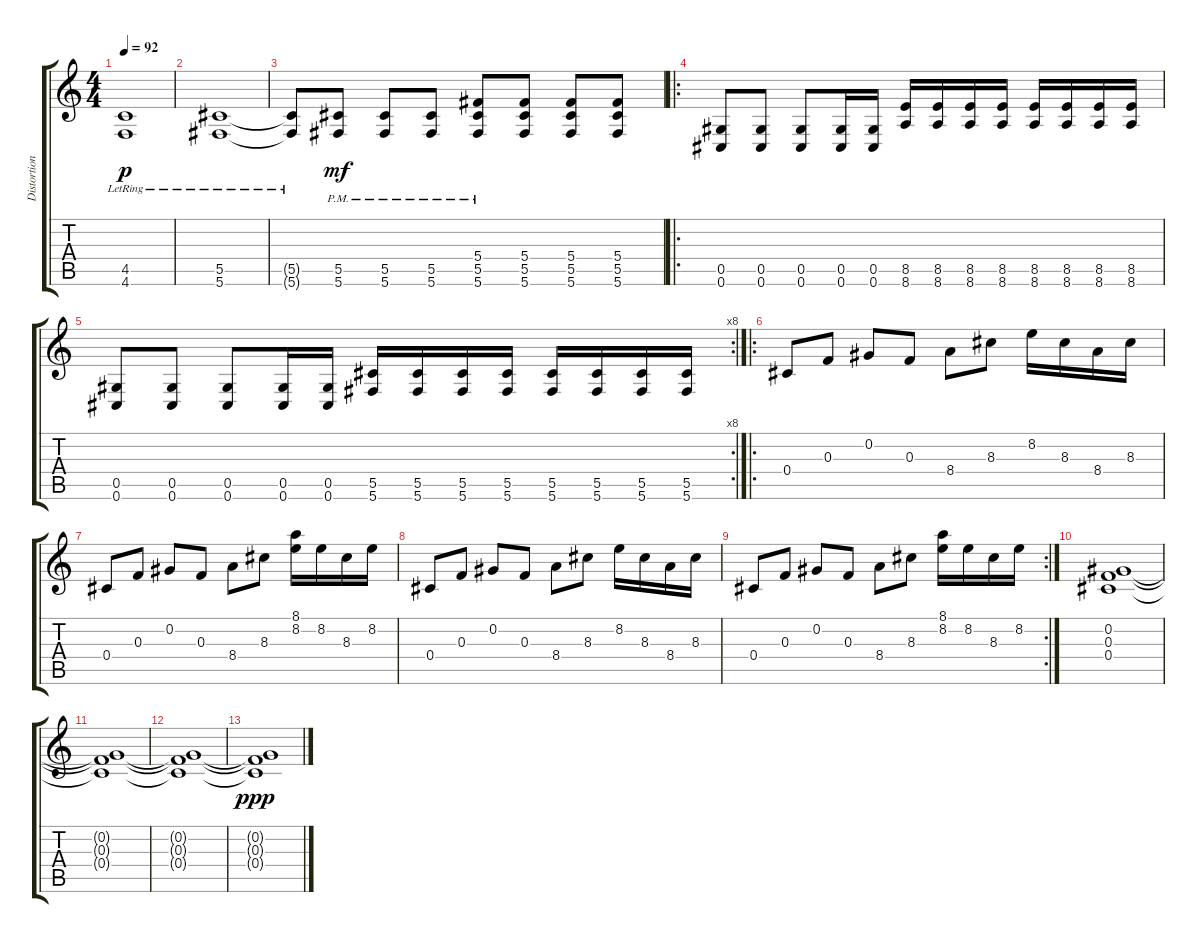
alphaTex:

\track ("Distortion Lead" "Distortion") {instrument distortionguitar}
\staff {score tabs}
\tuning (Db4 Ab3 F3 Db3 Ab2 Db2) {hide}
\ts (4 4)
\tempo 92
\clef g2
\ks c
(4.5{lr t} 4.6{lr t}).1{dy p} |
(5.5{lr} 5.6{lr}).1 |
(5.5{lr t} 5.6{lr t}).8 (5.5{pm} 5.6{pm}).8{dy mf} (5.5{pm} 5.6{pm}).8 (5.5{pm} 5.6{pm}).8 (5.4{pm} 5.5{pm} 5.6{pm}).8 (5.4 5.5 5.6).8 (5.4 5.5 5.6).8 (5.4 5.5 5.6).8 |
\ro
(0.5 0.6).8 (0.5 0.6).8 (0.5 0.6).8 (0.5 0.6).16 (0.5 0.6).16 (8.5 8.6).16 (8.5 8.6).16 (8.5 8.6).16 (8.5 8.6).16 (8.5 8.6).16 (8.5 8.6).16 (8.5 8.6).16 (8.5 8.6).16 |
\rc 8
(0.5 0.6).8 (0.5 0.6).8 (0.5 0.6).8 (0.5 0.6).16 (0.5 0.6).16 (5.5 5.6).16 (5.5 5.6).16 (5.5 5.6).16 (5.5 5.6).16 (5.5 5.6).16 (5.5 5.6).16 (5.5 5.6).16 (5.5 5.6).16 |
\ro
0.4.8 0.3.8 0.2.8 0.3.8 8.4.8 8.3.8 8.2.16 8.3.16 8.4.16 8.3.16 |
0.4.8 0.3.8 0.2.8 0.3.8 8.4.8 8.3.8 (8.1 8.2).16 8.2.16 8.3.16 8.2.16 |
0.4.8 0.3.8 0.2.8 0.3.8 8.4.8 8.3.8 8.2.16 8.3.16 8.4.16 8.3.16 |
\rc 2
0.4.8 0.3.8 0.2.8 0.3.8 8.4.8 8.3.8 (8.1 8.2).16 8.2.16 8.3.16 8.2.16 |
(0.2 0.3 0.4).1 |
(0.2{t} 0.3{t} 0.4{t}).1 |
(0.2{t} 0.3{t} 0.4{t}).1 |
(0.2{t} 0.3{t} 0.4{t}).1{dy ppp}
